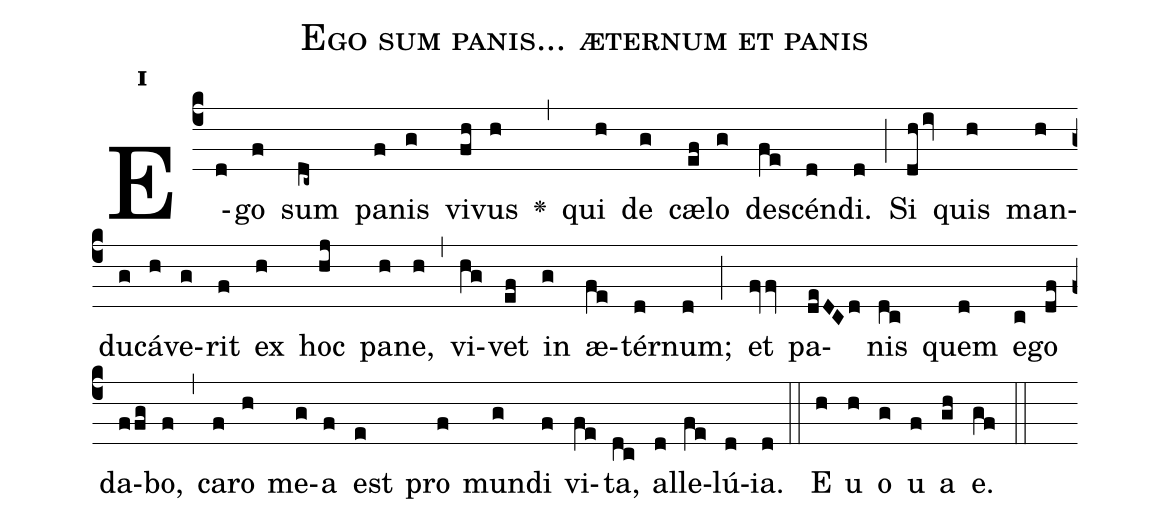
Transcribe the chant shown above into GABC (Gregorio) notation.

name:Ego sum panis... æternum et panis;
office-part:Antiphona;
mode:1;
%%
initial-style: 1;
name: Ego sum panis... æternum et panis;
book: Antiphonae & Responsoria/Tomus IV, p. 110;
occasion: Dominica XIX per Annum;
office-part: M Ant b;
annotation: 1f;
centering-scheme: english;
font: OFLSortsMillGoudy;
height: 11;
width: 4.5;
%%
(c4)E(d)go(f) sum(dc~) pa(f)nis(g) vi(fh)vus(h) <v>\greheightstar</v>(,) qui(h) de(g) cæ(ef)lo(g) de(fe)scén(d)di.(d) (;) Si(dhiv) quis(h) man(h)du(g)cá(h)ve(g)rit(f) ex(h) hoc(hj) pa(h)ne,(h) (,) vi(hg)vet(ef) in(g) æ(fe)tér(d)num;(d) (;) et(fvv) pa(deDCd)nis(dc) quem(d) e(c)go(df) da(ffg)bo,(f) (,) ca(f)ro(h) me(g)a(f) est(e) pro(f) mun(g)di(f) vi(fe)ta,(dc) al(d)le(fe)lú(d)ia.(d) (::) E(h) u(h) o(g) u(f) a(gh) e.(gf) (::)
